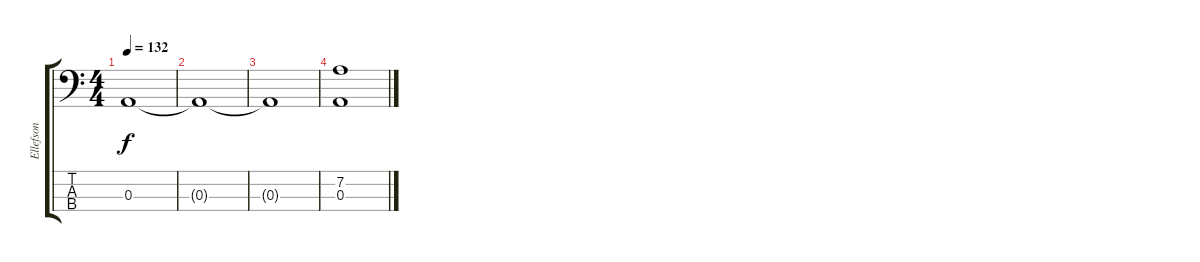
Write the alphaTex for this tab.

\track ("Ellefson" "Ellefson") {instrument electricbasspick}
\staff {score tabs}
\tuning (G2 D2 A1 E1) {hide}
\ts (4 4)
\tempo 132
\clef f4
\ks c
0.3{t}.1{dy f} |
0.3{t}.1 |
0.3{t}.1 |
(7.2 0.3).1
